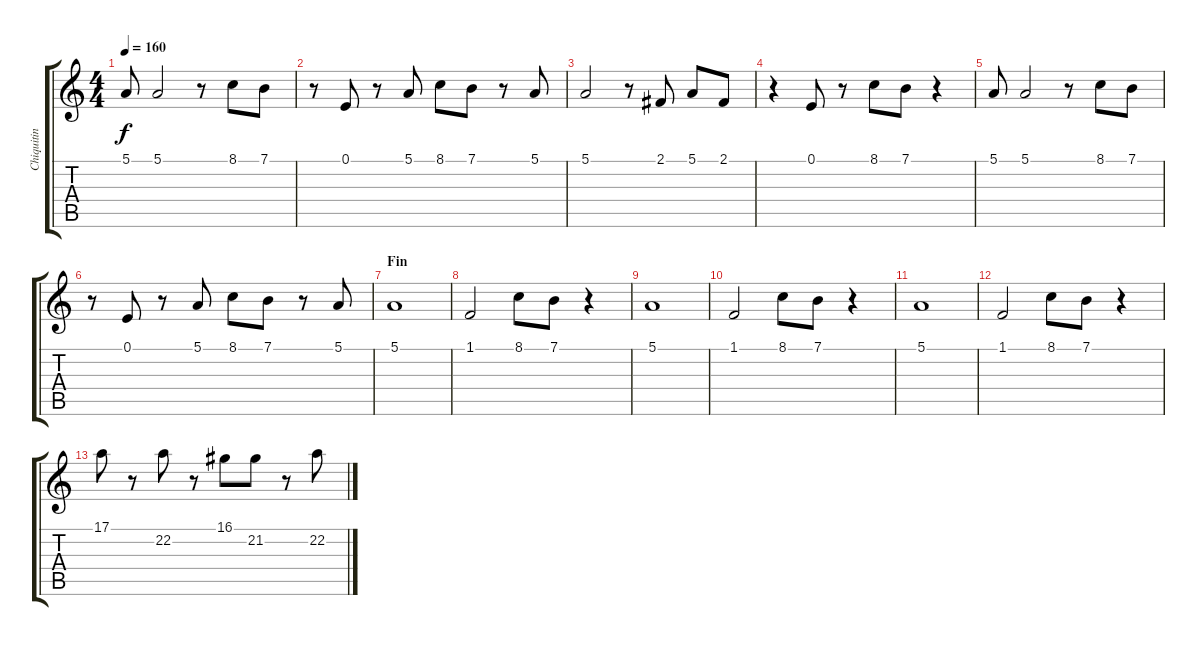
\track ("Chiquitin" "Chiquitin") {instrument trumpet}
\staff {score tabs}
\tuning (E4 B3 G3 D3 A2 E2) {hide}
\ts (4 4)
\tempo 160
\clef g2
\ks c
5.1.8{dy f} 5.1.2 r.8 8.1.8 7.1.8 |
r.8 0.1.8 r.8 5.1.8 8.1.8 7.1.8 r.8 5.1.8 |
5.1.2 r.8 2.1.8 5.1.8 2.1.8 |
r.4 0.1.8 r.8 8.1.8 7.1.8 r.4 |
5.1.8 5.1.2 r.8 8.1.8 7.1.8 |
r.8 0.1.8 r.8 5.1.8 8.1.8 7.1.8 r.8 5.1.8 |
\section ("" "Fin")
5.1.1 |
1.1.2 8.1.8 7.1.8 r.4 |
5.1.1 |
1.1.2 8.1.8 7.1.8 r.4 |
5.1.1 |
1.1.2 8.1.8 7.1.8 r.4 |
17.1.8 r.8 22.2.8 r.8 16.1.8 21.2.8 r.8 22.2.8
